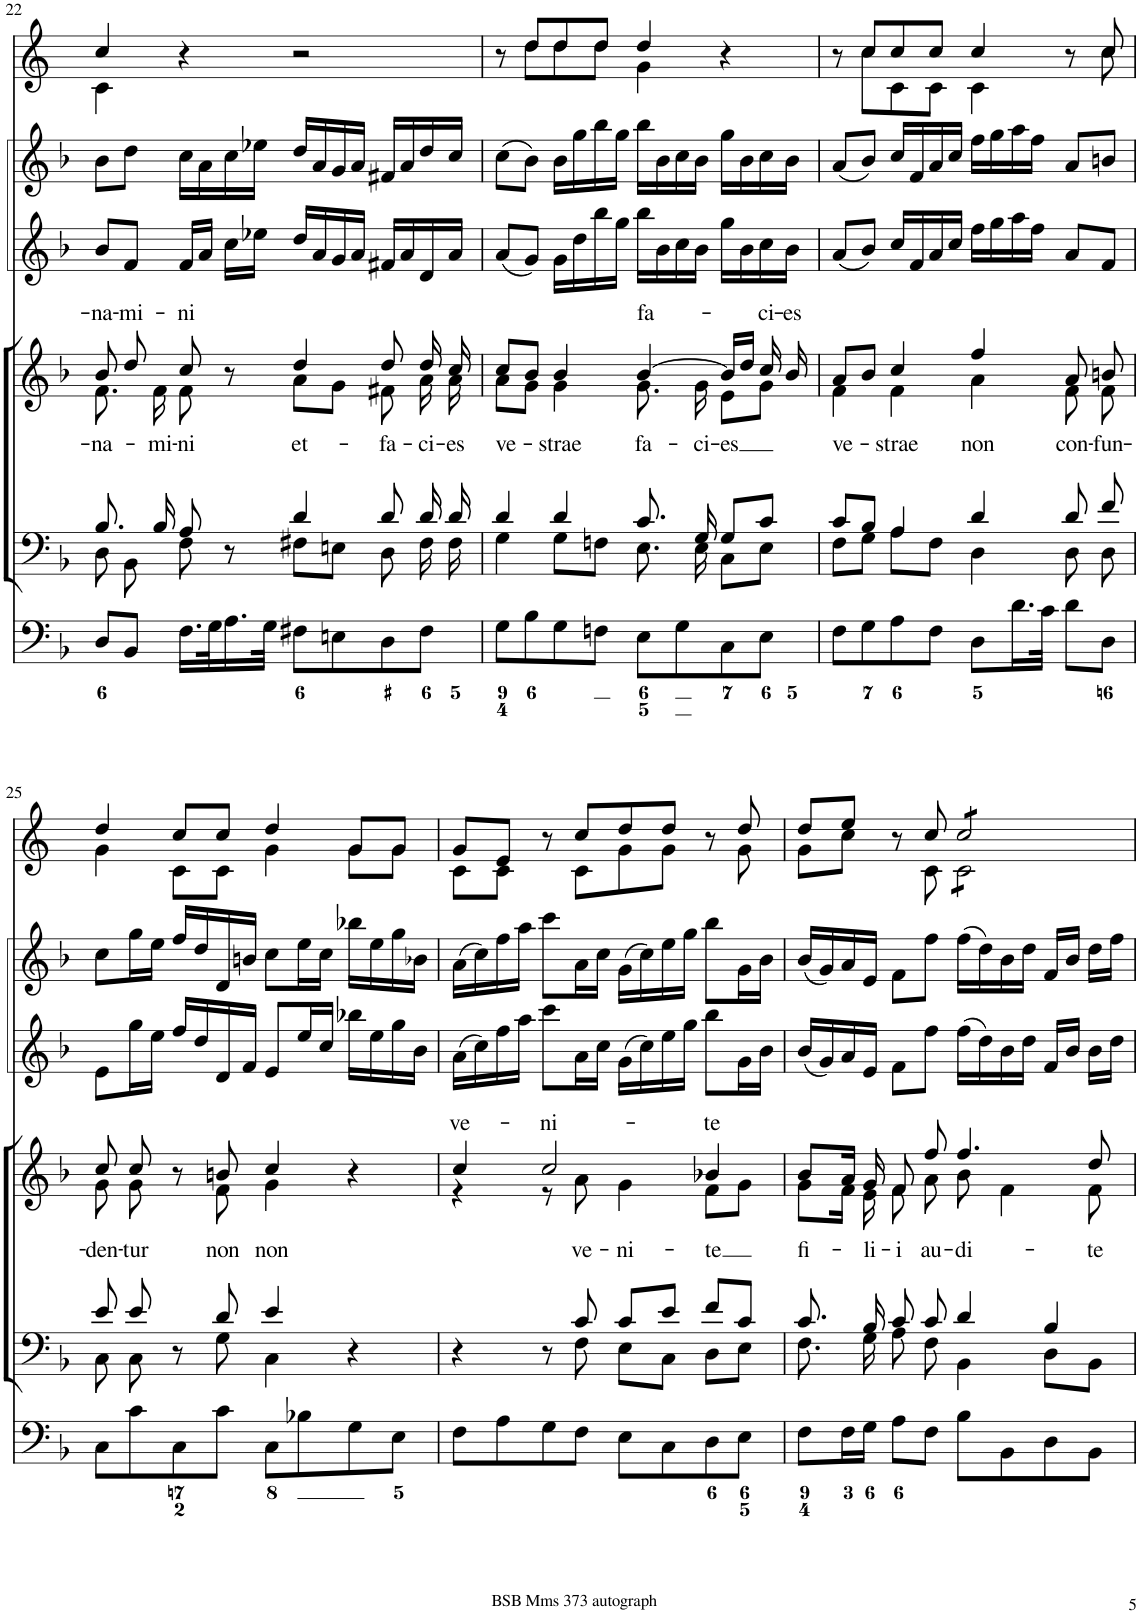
**kern	**kern	**kern	**text	**kern	**kern	**kern
*part6	*part5	*part4	*part4	*part3	*part2	*part1
*staff6	*staff5	*staff4	*staff4	*staff3	*staff2	*staff1
*I"Organ	*I"Voice	*I"Voice	*	*I"Violin	*I"Violini	*I"Corni in F
*	*	*	*	*I'Vln	*I'Vln	*
!!LO:PB:g=z
*clefF4	*clefF4	*clefG2	*	*clefG2	*clefG2	*clefG2
*	*	*	*	*	*	*Trd4c7
*k[b-]	*k[b-]	*k[b-]	*	*k[b-]	*k[b-]	*k[]
*M4/4	*M4/4	*M4/4	*	*M4/4	*M4/4	*M4/4
*met(c)	*met(c)	*met(c)	*	*met(c)	*met(c)	*met(c)
=22	=22	=22	=22	=22	=22	=22
*	*^	*	*	*	*	*
!	!	!	!	!LO:LY:a	!	!	!
*	*	*	*^	*	*	*	*
!	!	!	!	!	!LO:LY:b	!	!	!
*	*	*	*	*	*	*	*	*^
8D/L	8.B-/	8D\	8b-/	8.f\	-na-	8b-/L	8b-\L	4cc/	4c\
!	!	!	!	!	!LO:LY:a	!	!	!	!
8BB-/J	.	8BB-\	8dd/	.	-mi-	8f/J	8dd\J	.	.
!	!	!	!	!	!LO:LY:b	!	!	!	!
.	16B-/	.	.	16f\	-mi-	.	.	.	.
!	!	!	!	!	!LO:LY:a	!	!	!	!
!	!	!	!	!	!LO:LY:b	!	!	!	!
16.F\LL	8A/	8F\	8cc/	8f\	-ni	16f/LL	16cc\LL	4r	2.ryy
.	.	.	.	.	.	16a/JJ	16a\	.	.
32G\K	.	.	.	.	.	.	.	.	.
16.A\	8r	8ryy	8r	8ryy	.	16cc\LL	16cc\	.	.
.	.	.	.	.	.	16ee-X\JJ	16ee-X\JJ	.	.
32G\JJk	.	.	.	.	.	.	.	.	.
!	!	!	!	!	!LO:LY:b	!	!	!	!
8F#X\L	4d/	8F#X\L	4dd/	8a\L	et-	16dd/LL	16dd/LL	2r	.
.	.	.	.	.	.	16a/	16a/	.	.
8En\	.	8En\J	.	8g\J	.	16g/	16g/	.	.
.	.	.	.	.	.	16a/JJ	16a/JJ	.	.
!	!	!	!	!	!LO:LY:b	!	!	!	!
8D\	8d/	8D\	8dd/	8f#X\	-fa-	16f#X/LL	16f#X/LL	.	.
.	.	.	.	.	.	16a/	16a/	.	.
!	!	!	!	!	!LO:LY:b	!	!	!	!
8F#\J	16d/	16F#\	16dd/	16a\	-ci-	16d/	16dd/	.	.
!	!	!	!	!	!LO:LY:b	!	!	!	!
.	16d/	16F#\	16cc/	16a\	-es	16a/JJ	16cc/JJ	.	.
=23	=23	=23	=23	=23	=23	=23	=23	=23	=23
!	!	!	!	!	!LO:LY:b	!	!	!	!
8G\L	4d/	4G\	8cc/L	8a\L	ve-	(8a/L	(8cc\L	8r	8ryy
8B-\	.	.	8b-/J	8g\J	.	8g/J)	8b-\J)	8dd/L	8dd\L
!	!	!	!	!	!LO:LY:b	!	!	!	!
8G\	4d/	8G\L	4b-/	4g\	-strae	16g\LL	16b-\LL	8dd/	8dd\
.	.	.	.	.	.	16dd\	16gg\	.	.
8Fn\J	.	8Fn\J	.	.	.	16bb-\	16bb-\	8dd/J	8dd\J
.	.	.	.	.	.	16gg\JJ	16gg\JJ	.	.
!	!	!	!	!	!LO:LY:a	!	!	!	!
!	!	!	!	!	!LO:LY:b	!	!	!	!
8E\L	8.c/	8.E\	[4b-/	8.g\	fa-	16bb-\LL	16bb-\LL	4dd/	4g\
.	.	.	.	.	.	16b-\	16b-\	.	.
8G\	.	.	.	.	.	16cc\	16cc\	.	.
!	!	!	!	!	!LO:LY:b	!	!	!	!
.	16G/	16E\	.	16g\	-ci-	16b-\JJ	16b-\JJ	.	.
!	!	!	!	!	!LO:LY:b	!	!	!	!
8C\	8G/L	8C\L	16b-/LL]	8e\L	-es	16gg\LL	16gg\LL	4r	4ryy
.	.	.	16dd/JJ	.	.	16b-\	16b-\	.	.
!	!	!	!	!	!LO:LY:a	!	!	!	!
8E\J	8c/J	8E\J	16cc/	8g\J	-ci-	16cc\	16cc\	.	.
!	!	!	!	!	!LO:LY:a	!	!	!	!
.	.	.	16b-/	.	-es	16b-\JJ	16b-\JJ	.	.
=24	=24	=24	=24	=24	=24	=24	=24	=24	=24
!	!	!	!	!	!LO:LY:b	!	!	!	!
8F\L	8c/L	8F\L	8a/L	4f\	ve-	(8a/L	(8a/L	8r	8ryy
8G\	8B-/J	8G\J	8b-/J	.	.	8b-/J)	8b-/J)	8cc/L	8cc\L
!	!	!	!	!	!LO:LY:b	!	!	!	!
8A\	4A/	8A\L	4cc/	4f\	-strae	16cc/LL	16cc/LL	8cc/	8c\
.	.	.	.	.	.	16f/	16f/	.	.
8F\J	.	8F\J	.	.	.	16a/	16a/	8cc/J	8c\J
.	.	.	.	.	.	16cc/JJ	16cc/JJ	.	.
!	!	!	!	!	!LO:LY:b	!	!	!	!
8D\L	4d/	4D\	4ff/	4a\	non	16ff\LL	16ff\LL	4cc/	4c\
.	.	.	.	.	.	16gg\	16gg\	.	.
16.d\L	.	.	.	.	.	16aa\	16aa\	.	.
.	.	.	.	.	.	16ff\JJ	16ff\JJ	.	.
32c\JJk	.	.	.	.	.	.	.	.	.
!	!	!	!	!	!LO:LY:b	!	!	!	!
8d\L	8d/	8D\	8a/	8f\	con-	8a/L	8a/L	8r	8ryy
!	!	!	!	!	!LO:LY:b	!	!	!	!
8D\J	8f/	8D\	8bn/	8f\	-fun-	8f/J	8bn/J	8cc/	8cc\
!!LO:LB:g=z	!!
=25	=25	=25	=25	=25	=25	=25	=25	=25	=25
!	!	!	!	!	!LO:LY:b	!	!	!	!
8C\L	8e/	8C\	8cc/	8g\	-den-	8e\L	8cc\L	4dd/	4g\
!	!	!	!	!	!LO:LY:b	!	!	!	!
8c\	8e/	8C\	8cc/	8g\	-tur	16gg\L	16gg\L	.	.
.	.	.	.	.	.	16ee\JJ	16ee\JJ	.	.
8C\	8r	8ryy	8r	8ryy	.	16ff/LL	16ff/LL	8cc/L	8c\L
.	.	.	.	.	.	16dd/	16dd/	.	.
!	!	!	!	!	!LO:LY:b	!	!	!	!
8c\J	8d/	8G\	8bn/	8f\	non	16d/	16d/	8cc/J	8c\J
.	.	.	.	.	.	16f/JJ	16bn/JJ	.	.
!	!	!	!	!	!LO:LY:b	!	!	!	!
8C\L	4e/	4C\	4cc/	4g\	non	8e/L	8cc\L	4dd/	4g\
8B-X\	.	.	.	.	.	16ee/L	16ee\L	.	.
.	.	.	.	.	.	16cc/JJ	16cc\JJ	.	.
8G\	4r	4ryy	4r	4ryy	.	16bb-X\LL	16bb-X\LL	8g/L	8g\L
.	.	.	.	.	.	16ee\	16ee\	.	.
8E\J	.	.	.	.	.	16gg\	16gg\	8g/J	8g\J
.	.	.	.	.	.	16b-\JJ	16b-X\JJ	.	.
=26	=26	=26	=26	=26	=26	=26	=26	=26	=26
!	!	!	!	!	!LO:LY:a	!	!	!	!
8F\L	4r	4.ryy	4cc/	4r	ve-	(16a\LL	(16a\LL	8g/L	8c\L
.	.	.	.	.	.	16cc\)	16cc\)	.	.
8A\	.	.	.	.	.	16ff\	16ff\	8e/J	8c\J
.	.	.	.	.	.	16aa\JJ	16aa\JJ	.	.
!	!	!	!	!	!LO:LY:a	!	!	!	!
8G\	8r	.	2cc/	8r	-ni-	8ccc\L	8ccc\L	8r	8ryy
!	!	!	!	!	!LO:LY:b	!	!	!	!
8F\J	8c/	8F\	.	8a\	ve-	16a\L	16a\L	8cc/L	8c\L
.	.	.	.	.	.	16cc\JJ	16cc\JJ	.	.
!	!	!	!	!	!LO:LY:b	!	!	!	!
8E\L	8c/L	8E\L	.	4g\	-ni-	(16g\LL	(16g\LL	8dd/	8g\
.	.	.	.	.	.	16cc\)	16cc\)	.	.
8C\	8e/J	8C\J	.	.	.	16ee\	16ee\	8dd/J	8g\J
.	.	.	.	.	.	16gg\JJ	16gg\JJ	.	.
!	!	!	!	!	!LO:LY:a	!	!	!	!
!	!	!	!	!	!LO:LY:b	!	!	!	!
8D\	8f/L	8D\L	4b-X/	8f\L	-te	8bb-\L	8bb-\L	8r	8ryy
8E\J	8c/J	8E\J	.	8g\J	.	16g\L	16g\L	8dd/	8g\
.	.	.	.	.	.	16b-\JJ	16b-\JJ	.	.
=27	=27	=27	=27	=27	=27	=27	=27	=27	=27
!	!	!	!	!	!LO:LY:b	!	!	!	!
8F\L	8.c/	8.F\	8b-/L	8g\L	fi-	(16b-/LL	(16b-/LL	8dd/L	8g\L
.	.	.	.	.	.	16g/)	16g/)	.	.
16F\L	.	.	16a/Jk	16f\Jk	.	16a/	16a/	8ee/J	8cc\J
!	!	!	!	!	!LO:LY:b	!	!	!	!
16G\JJ	16B-/	16G\	16g/	16e\	-li-	16e/JJ	16e/JJ	.	.
!	!	!	!	!	!LO:LY:b	!	!	!	!
8A\L	8c/	8A\	8f/	8f\	-i	8f\L	8f\L	8r	8ryy
!	!	!	!	!	!LO:LY:b	!	!	!	!
8F\J	8c/	8F\	8ff/	8a\	au-	8ff\J	8ff\J	8cc/	8c\
!	!	!	!	!	!LO:LY:b	!	!	!	!
*	*	*	*	*	*	*	*	*tremolo	*
8B-\L	4d/	4BB-\	4.ff/	8b-\	-di-	(16ff\LL	(16ff\LL	8cc/L	8c\L
.	.	.	.	.	.	16dd\)	16dd\)	.	.
8BB-\	.	.	.	4f\	.	16b-\	16b-\	8cc/	8c\
.	.	.	.	.	.	16dd\JJ	16dd\JJ	.	.
8D\	4B-/	8D\L	.	.	.	16f/LL	16f/LL	8cc/	8c\
.	.	.	.	.	.	16b-/JJ	16b-/JJ	.	.
!	!	!	!	!	!LO:LY:b	!	!	!	!
8BB-\J	.	8BB-\J	8dd/	8f\	-te	16b-\LL	16dd\LL	8cc/J	8c\J
*	*	*	*	*	*	*	*	*Xtremolo	*
.	.	.	.	.	.	16dd\JJ	16ff\JJ	.	.
*	*v	*v	*	*	*	*	*	*v	*v
*	*	*v	*v	*	*	*	*
=	=	=	=	=	=	=
*-	*-	*-	*-	*-	*-	*-
